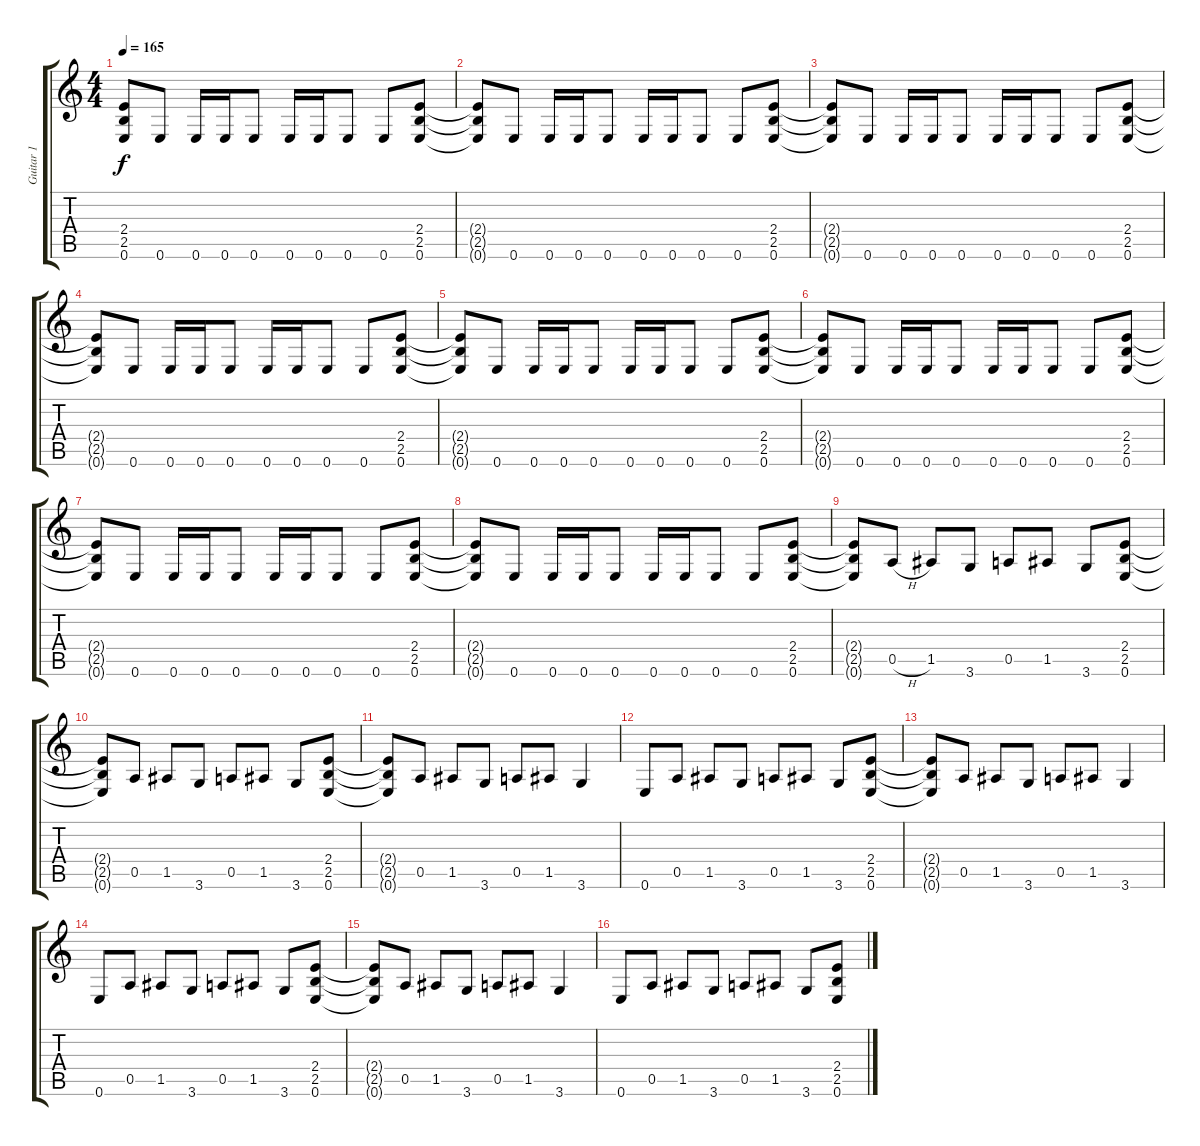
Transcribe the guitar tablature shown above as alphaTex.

\track ("Guitar 1" "Guitar 1") {instrument distortionguitar}
\staff {score tabs}
\tuning (E4 B3 G3 D3 A2 E2) {hide}
\ts (4 4)
\tempo 165
\clef g2
\ks c
(2.4{t} 2.5{t} 0.6{t}).8{dy f} 0.6.8 0.6.16 0.6.16 0.6.8 0.6.16 0.6.16 0.6.8 0.6.8 (2.4 2.5 0.6).8 |
(2.4{t} 2.5{t} 0.6{t}).8 0.6.8 0.6.16 0.6.16 0.6.8 0.6.16 0.6.16 0.6.8 0.6.8 (2.4 2.5 0.6).8 |
(2.4{t} 2.5{t} 0.6{t}).8 0.6.8 0.6.16 0.6.16 0.6.8 0.6.16 0.6.16 0.6.8 0.6.8 (2.4 2.5 0.6).8 |
(2.4{t} 2.5{t} 0.6{t}).8 0.6.8 0.6.16 0.6.16 0.6.8 0.6.16 0.6.16 0.6.8 0.6.8 (2.4 2.5 0.6).8 |
(2.4{t} 2.5{t} 0.6{t}).8 0.6.8 0.6.16 0.6.16 0.6.8 0.6.16 0.6.16 0.6.8 0.6.8 (2.4 2.5 0.6).8 |
(2.4{t} 2.5{t} 0.6{t}).8 0.6.8 0.6.16 0.6.16 0.6.8 0.6.16 0.6.16 0.6.8 0.6.8 (2.4 2.5 0.6).8 |
(2.4{t} 2.5{t} 0.6{t}).8 0.6.8 0.6.16 0.6.16 0.6.8 0.6.16 0.6.16 0.6.8 0.6.8 (2.4 2.5 0.6).8 |
(2.4{t} 2.5{t} 0.6{t}).8 0.6.8 0.6.16 0.6.16 0.6.8 0.6.16 0.6.16 0.6.8 0.6.8 (2.4 2.5 0.6).8 |
(2.4{t} 2.5{t} 0.6{t}).8 0.5{h}.8 1.5.8 3.6.8 0.5.8 1.5.8 3.6.8 (2.4 2.5 0.6).8 |
(2.4{t} 2.5{t} 0.6{t}).8 0.5.8 1.5.8 3.6.8 0.5.8 1.5.8 3.6.8 (2.4 2.5 0.6).8 |
(2.4{t} 2.5{t} 0.6{t}).8 0.5.8 1.5.8 3.6.8 0.5.8 1.5.8 3.6.4 |
0.6.8 0.5.8 1.5.8 3.6.8 0.5.8 1.5.8 3.6.8 (2.4 2.5 0.6).8 |
(2.4{t} 2.5{t} 0.6{t}).8 0.5.8 1.5.8 3.6.8 0.5.8 1.5.8 3.6.4 |
0.6.8 0.5.8 1.5.8 3.6.8 0.5.8 1.5.8 3.6.8 (2.4 2.5 0.6).8 |
(2.4{t} 2.5{t} 0.6{t}).8 0.5.8 1.5.8 3.6.8 0.5.8 1.5.8 3.6.4 |
0.6.8 0.5.8 1.5.8 3.6.8 0.5.8 1.5.8 3.6.8 (2.4 2.5 0.6).8
